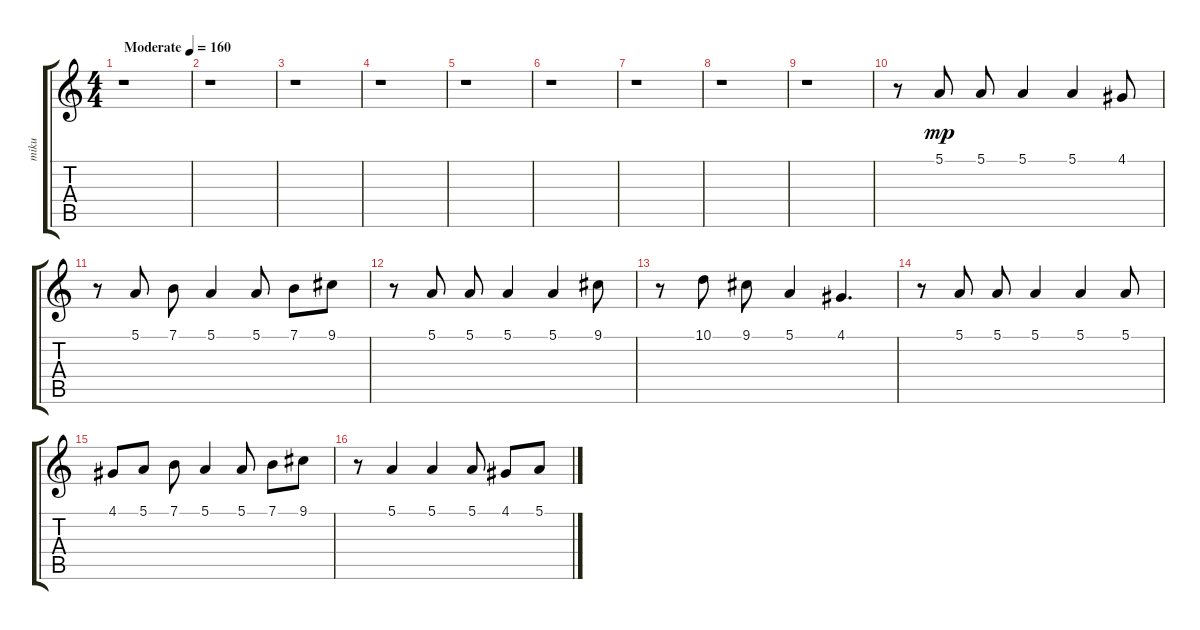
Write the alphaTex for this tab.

\track ("miku" "miku") {instrument clarinet}
\staff {score tabs}
\tuning (E4 B3 G3 D3 A2 E2) {hide}
\ts (4 4)
\tempo (160 "Moderate")
\clef g2
\ks c
r.1{dy mp instrument clarinet} |
r.1 |
r.1 |
r.1 |
r.1 |
r.1 |
r.1 |
r.1 |
r.1 |
r.8 5.1.8 5.1.8 5.1.4 5.1.4 4.1.8 |
r.8 5.1.8 7.1.8 5.1.4 5.1.8 7.1.8 9.1.8 |
r.8 5.1.8 5.1.8 5.1.4 5.1.4 9.1.8 |
r.8 10.1.8 9.1.8 5.1.4 4.1.4{d} |
r.8 5.1.8 5.1.8 5.1.4 5.1.4 5.1.8 |
4.1.8 5.1.8 7.1.8 5.1.4 5.1.8 7.1.8 9.1.8 |
r.8 5.1.4 5.1.4 5.1.8 4.1.8 5.1.8
